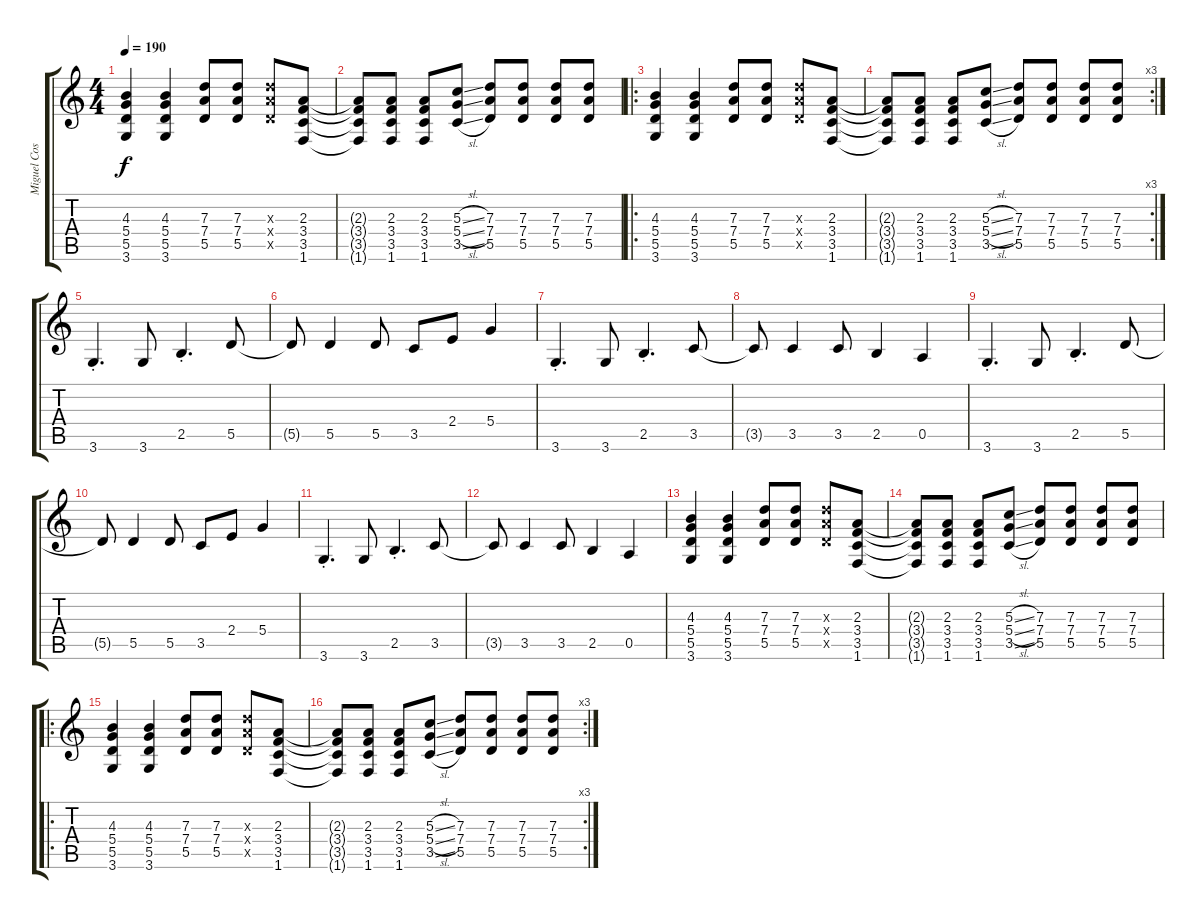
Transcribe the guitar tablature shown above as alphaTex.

\track ("Miguel Costas - Guitarra" "Miguel Cos") {instrument overdrivenguitar}
\staff {score tabs}
\tuning (E4 B3 G3 D3 A2 E2) {hide}
\ts (4 4)
\tempo 190
\clef g2
\ks c
(4.3 5.4 5.5 3.6).4{dy f} (4.3 5.4 5.5 3.6).4 (7.3 7.4 5.5).8 (7.3 7.4 5.5).8 (7.3{x} 7.4{x} 5.5{x}).8 (2.3 3.4 3.5 1.6).8 |
(2.3{t} 3.4{t} 3.5{t} 1.6{t}).8 (2.3 3.4 3.5 1.6).8 (2.3 3.4 3.5 1.6).8 (5.3{sl} 5.4{sl} 3.5{sl}).8 (7.3 7.4 5.5).8 (7.3 7.4 5.5).8 (7.3 7.4 5.5).8 (7.3 7.4 5.5).8 |
\ro
(4.3 5.4 5.5 3.6).4 (4.3 5.4 5.5 3.6).4 (7.3 7.4 5.5).8 (7.3 7.4 5.5).8 (7.3{x} 7.4{x} 5.5{x}).8 (2.3 3.4 3.5 1.6).8 |
\rc 3
(2.3{t} 3.4{t} 3.5{t} 1.6{t}).8 (2.3 3.4 3.5 1.6).8 (2.3 3.4 3.5 1.6).8 (5.3{sl} 5.4{sl} 3.5{sl}).8 (7.3 7.4 5.5).8 (7.3 7.4 5.5).8 (7.3 7.4 5.5).8 (7.3 7.4 5.5).8 |
3.6{st}.4{d} 3.6.8 2.5{st}.4{d} 5.5.8 |
5.5{t}.8 5.5.4 5.5.8 3.5.8 2.4.8 5.4.4 |
3.6{st}.4{d} 3.6.8 2.5{st}.4{d} 3.5.8 |
3.5{t}.8 3.5.4 3.5.8 2.5.4 0.5.4 |
3.6{st}.4{d} 3.6.8 2.5{st}.4{d} 5.5.8 |
5.5{t}.8 5.5.4 5.5.8 3.5.8 2.4.8 5.4.4 |
3.6{st}.4{d} 3.6.8 2.5{st}.4{d} 3.5.8 |
3.5{t}.8 3.5.4 3.5.8 2.5.4 0.5.4 |
(4.3 5.4 5.5 3.6).4 (4.3 5.4 5.5 3.6).4 (7.3 7.4 5.5).8 (7.3 7.4 5.5).8 (7.3{x} 7.4{x} 5.5{x}).8 (2.3 3.4 3.5 1.6).8 |
(2.3{t} 3.4{t} 3.5{t} 1.6{t}).8 (2.3 3.4 3.5 1.6).8 (2.3 3.4 3.5 1.6).8 (5.3{sl} 5.4{sl} 3.5{sl}).8 (7.3 7.4 5.5).8 (7.3 7.4 5.5).8 (7.3 7.4 5.5).8 (7.3 7.4 5.5).8 |
\ro
(4.3 5.4 5.5 3.6).4 (4.3 5.4 5.5 3.6).4 (7.3 7.4 5.5).8 (7.3 7.4 5.5).8 (7.3{x} 7.4{x} 5.5{x}).8 (2.3 3.4 3.5 1.6).8 |
\rc 3
(2.3{t} 3.4{t} 3.5{t} 1.6{t}).8 (2.3 3.4 3.5 1.6).8 (2.3 3.4 3.5 1.6).8 (5.3{sl} 5.4{sl} 3.5{sl}).8 (7.3 7.4 5.5).8 (7.3 7.4 5.5).8 (7.3 7.4 5.5).8 (7.3 7.4 5.5).8
